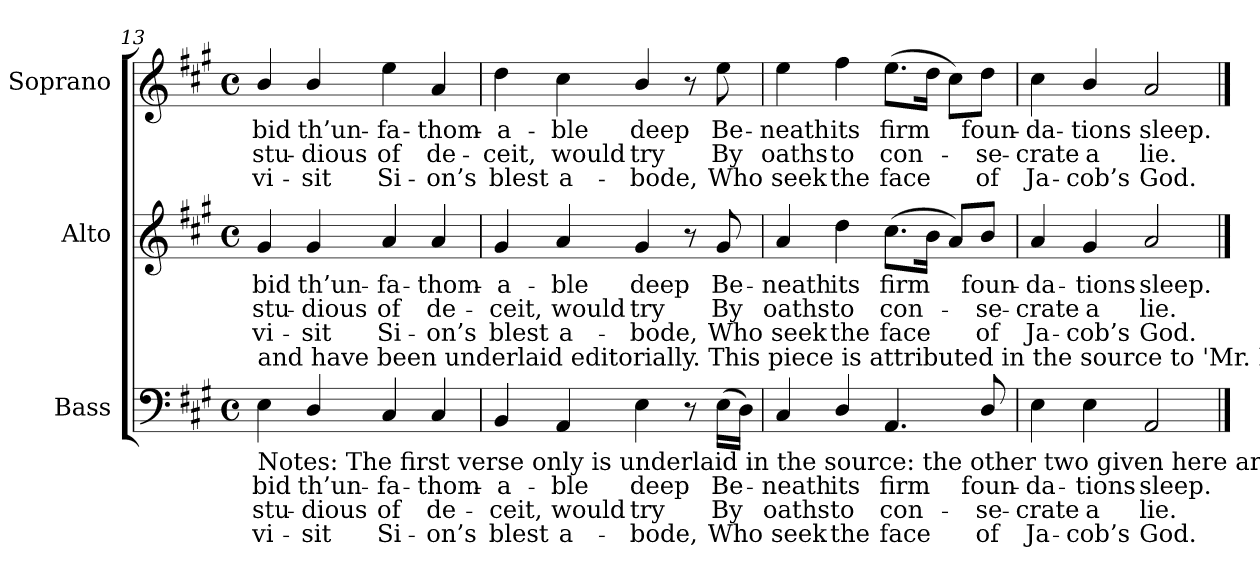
**kern	**text	**text	**text	**kern	**text	**text	**text	**kern	**text	**text	**text
*part3	*part3	*part3	*part3	*part2	*part2	*part2	*part2	*part1	*part1	*part1	*part1
*staff3	*staff3	*staff3	*staff3	*staff2	*staff2	*staff2	*staff2	*staff1	*staff1	*staff1	*staff1
*I"Bass	*	*	*	*I"Alto	*	*	*	*I"Soprano	*	*	*
*I'B.	*	*	*	*I'A.	*	*	*	*I'S.	*	*	*
!!LO:LB:g=z
*clefF4	*	*	*	*clefG2	*	*	*	*clefG2	*	*	*
*k[f#c#g#]	*	*	*	*k[f#c#g#]	*	*	*	*k[f#c#g#]	*	*	*
*A:	*	*	*	*A:	*	*	*	*A:	*	*	*
*M4/4	*	*	*	*M4/4	*	*	*	*M4/4	*	*	*
*met(c)	*	*	*	*met(c)	*	*	*	*met(c)	*	*	*
=13	=13	=13	=13	=13	=13	=13	=13	=13	=13	=13	=13
!	!LO:LY:b:color=#000000	!LO:LY:b:color=#000000	!LO:LY:b:color=#000000	!	!	!	!	!	!	!	!
!	!	!	!	!	!LO:LY:b:color=#000000	!LO:LY:b:color=#000000	!LO:LY:b:color=#000000	!	!	!	!
!LO:TX:b:t=Notes&colon; The first verse only is underlaid in the source&colon; the other two given here are printed after the music	!	!	!	!	!	!	!	!	!	!	!
!LO:TX:t=and have been underlaid editorially. This piece is attributed in the source to 'Mr. Rt. Broderip, of Bristol'.	!	!	!	!	!	!	!	!	!	!	!
!	!	!	!	!	!	!	!	!	!LO:LY:b:color=#000000	!LO:LY:b:color=#000000	!LO:LY:b:color=#000000
4Ei\	bid	stu-	vi-	4g#i/	bid	stu-	vi-	4bi/	bid	stu-	vi-
!	!LO:LY:b:color=#000000	!LO:LY:b:color=#000000	!LO:LY:b:color=#000000	!	!	!	!	!	!	!	!
!	!	!	!	!	!LO:LY:b:color=#000000	!LO:LY:b:color=#000000	!LO:LY:b:color=#000000	!	!	!	!
!	!	!	!	!	!	!	!	!	!LO:LY:b:color=#000000	!LO:LY:b:color=#000000	!LO:LY:b:color=#000000
4Di/	th’un-	-dious	-sit	4g#i/	th’un-	-dious	-sit	4bi/	th’un-	-dious	-sit
!	!LO:LY:b:color=#000000	!LO:LY:b:color=#000000	!LO:LY:b:color=#000000	!	!	!	!	!	!	!	!
!	!	!	!	!	!LO:LY:b:color=#000000	!LO:LY:b:color=#000000	!LO:LY:b:color=#000000	!	!	!	!
!	!	!	!	!	!	!	!	!	!LO:LY:b:color=#000000	!LO:LY:b:color=#000000	!LO:LY:b:color=#000000
4C#i/	-fa-	of	Si-	4ai/	-fa-	of	Si-	4eei\	-fa-	of	Si-
!	!LO:LY:b:color=#000000	!LO:LY:b:color=#000000	!LO:LY:b:color=#000000	!	!	!	!	!	!	!	!
!	!	!	!	!	!LO:LY:b:color=#000000	!LO:LY:b:color=#000000	!LO:LY:b:color=#000000	!	!	!	!
!	!	!	!	!	!	!	!	!	!LO:LY:b:color=#000000	!LO:LY:b:color=#000000	!LO:LY:b:color=#000000
4C#i/	-thom-	de-	-on’s	4ai/	-thom-	de-	-on’s	4ai/	-thom-	de-	-on’s
=14	=14	=14	=14	=14	=14	=14	=14	=14	=14	=14	=14
!	!LO:LY:b:color=#000000	!LO:LY:b:color=#000000	!LO:LY:b:color=#000000	!	!	!	!	!	!	!	!
!	!	!	!	!	!LO:LY:b:color=#000000	!LO:LY:b:color=#000000	!LO:LY:b:color=#000000	!	!	!	!
!	!	!	!	!	!	!	!	!	!LO:LY:b:color=#000000	!LO:LY:b:color=#000000	!LO:LY:b:color=#000000
4BBi/	-a-	-ceit,	blest	4g#i/	-a-	-ceit,	blest	4ddi\	-a-	-ceit,	blest
!	!LO:LY:b:color=#000000	!LO:LY:b:color=#000000	!LO:LY:b:color=#000000	!	!	!	!	!	!	!	!
!	!	!	!	!	!LO:LY:b:color=#000000	!LO:LY:b:color=#000000	!LO:LY:b:color=#000000	!	!	!	!
!	!	!	!	!	!	!	!	!	!LO:LY:b:color=#000000	!LO:LY:b:color=#000000	!LO:LY:b:color=#000000
4AAi/	-ble	would	a-	4ai/	-ble	would	a-	4cc#i\	-ble	would	a-
!	!LO:LY:b:color=#000000	!LO:LY:b:color=#000000	!LO:LY:b:color=#000000	!	!	!	!	!	!	!	!
!	!	!	!	!	!LO:LY:b:color=#000000	!LO:LY:b:color=#000000	!LO:LY:b:color=#000000	!	!	!	!
!	!	!	!	!	!	!	!	!	!LO:LY:b:color=#000000	!LO:LY:b:color=#000000	!LO:LY:b:color=#000000
4Ei\	deep	try	-bode,	4g#i/	deep	try	-bode,	4bi/	deep	try	-bode,
8r	.	.	.	8r	.	.	.	8r	.	.	.
!	!LO:LY:b:color=#000000	!LO:LY:b:color=#000000	!LO:LY:b:color=#000000	!	!	!	!	!	!	!	!
!	!	!	!	!	!LO:LY:b:color=#000000	!LO:LY:b:color=#000000	!LO:LY:b:color=#000000	!	!	!	!
!	!	!	!	!	!	!	!	!	!LO:LY:b:color=#000000	!LO:LY:b:color=#000000	!LO:LY:b:color=#000000
(16Ei\LL	Be-	By	Who	8g#i/	Be-	By	Who	8eei\	Be-	By	Who
16Di\JJ)	.	.	.	.	.	.	.	.	.	.	.
=15	=15	=15	=15	=15	=15	=15	=15	=15	=15	=15	=15
!	!LO:LY:b:color=#000000	!LO:LY:b:color=#000000	!LO:LY:b:color=#000000	!	!	!	!	!	!	!	!
!	!	!	!	!	!LO:LY:b:color=#000000	!LO:LY:b:color=#000000	!LO:LY:b:color=#000000	!	!	!	!
!	!	!	!	!	!	!	!	!	!LO:LY:b:color=#000000	!LO:LY:b:color=#000000	!LO:LY:b:color=#000000
4C#i/	-neath	oaths	seek	4ai/	-neath	oaths	seek	4eei\	-neath	oaths	seek
!	!LO:LY:b:color=#000000	!LO:LY:b:color=#000000	!LO:LY:b:color=#000000	!	!	!	!	!	!	!	!
!	!	!	!	!	!LO:LY:b:color=#000000	!LO:LY:b:color=#000000	!LO:LY:b:color=#000000	!	!	!	!
!	!	!	!	!	!	!	!	!	!LO:LY:b:color=#000000	!LO:LY:b:color=#000000	!LO:LY:b:color=#000000
4Di/	its	to	the	4ddi\	its	to	the	4ff#i\	its	to	the
!	!LO:LY:b:color=#000000	!LO:LY:b:color=#000000	!LO:LY:b:color=#000000	!	!	!	!	!	!	!	!
!	!	!	!	!	!LO:LY:b:color=#000000	!LO:LY:b:color=#000000	!LO:LY:b:color=#000000	!	!	!	!
!	!	!	!	!	!	!	!	!	!LO:LY:b:color=#000000	!LO:LY:b:color=#000000	!LO:LY:b:color=#000000
4.AAi/	firm	con-	face	(8.cc#i\L	firm	con-	face	(8.eei\L	firm	con-	face
.	.	.	.	16bi\Jk	.	.	.	16ddi\Jk	.	.	.
.	.	.	.	8ai/L)	.	.	.	8cc#i\L)	.	.	.
!	!LO:LY:b:color=#000000	!LO:LY:b:color=#000000	!LO:LY:b:color=#000000	!	!	!	!	!	!	!	!
!	!	!	!	!	!LO:LY:b:color=#000000	!LO:LY:b:color=#000000	!LO:LY:b:color=#000000	!	!	!	!
!	!	!	!	!	!	!	!	!	!LO:LY:b:color=#000000	!LO:LY:b:color=#000000	!LO:LY:b:color=#000000
8Di/	foun-	-se-	of	8bi/J	foun-	-se-	of	8ddi\J	foun-	-se-	of
=16	=16	=16	=16	=16	=16	=16	=16	=16	=16	=16	=16
!	!LO:LY:b:color=#000000	!LO:LY:b:color=#000000	!LO:LY:b:color=#000000	!	!	!	!	!	!	!	!
!	!	!	!	!	!LO:LY:b:color=#000000	!LO:LY:b:color=#000000	!LO:LY:b:color=#000000	!	!	!	!
!	!	!	!	!	!	!	!	!	!LO:LY:b:color=#000000	!LO:LY:b:color=#000000	!LO:LY:b:color=#000000
4Ei\	-da-	-crate	Ja-	4ai/	-da-	-crate	Ja-	4cc#i\	-da-	-crate	Ja-
!	!LO:LY:b:color=#000000	!LO:LY:b:color=#000000	!LO:LY:b:color=#000000	!	!	!	!	!	!	!	!
!	!	!	!	!	!LO:LY:b:color=#000000	!LO:LY:b:color=#000000	!LO:LY:b:color=#000000	!	!	!	!
!	!	!	!	!	!	!	!	!	!LO:LY:b:color=#000000	!LO:LY:b:color=#000000	!LO:LY:b:color=#000000
4Ei\	-tions	a	-cob’s	4g#i/	-tions	a	-cob’s	4bi/	-tions	a	-cob’s
!	!LO:LY:b:color=#000000	!LO:LY:b:color=#000000	!LO:LY:b:color=#000000	!	!	!	!	!	!	!	!
!	!	!	!	!	!LO:LY:b:color=#000000	!LO:LY:b:color=#000000	!LO:LY:b:color=#000000	!	!	!	!
!	!	!	!	!	!	!	!	!	!LO:LY:b:color=#000000	!LO:LY:b:color=#000000	!LO:LY:b:color=#000000
2AAi/	sleep.	lie.	God.	2ai/	sleep.	lie.	God.	2ai/	sleep.	lie.	God.
==	==	==	==	==	==	==	==	==	==	==	==
*-	*-	*-	*-	*-	*-	*-	*-	*-	*-	*-	*-
